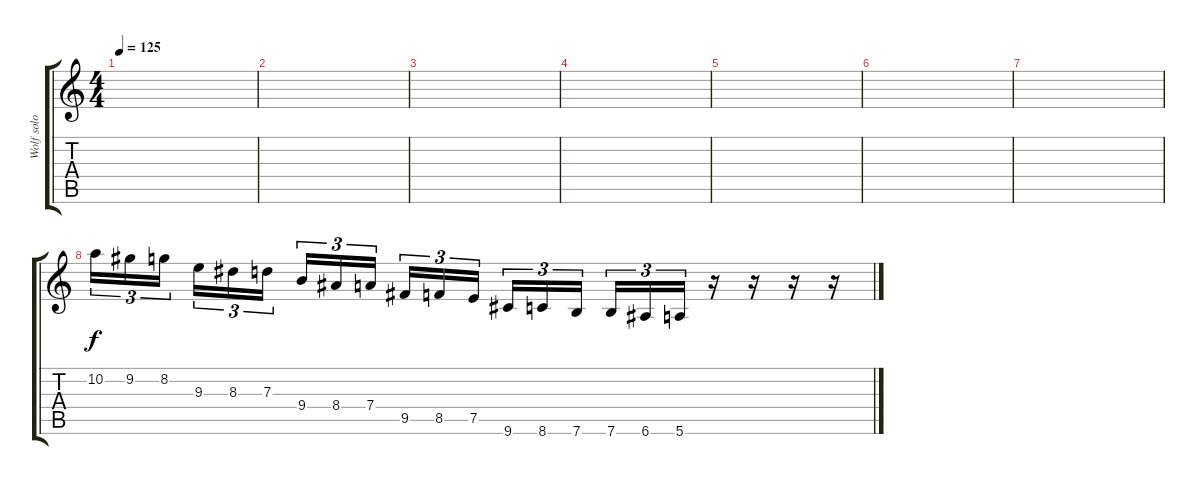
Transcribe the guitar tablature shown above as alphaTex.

\track ("Wolf solo" "Wolf solo") {instrument distortionguitar}
\staff {score tabs}
\tuning (E4 B3 G3 D3 A2 E2) {hide}
\ts (4 4)
\tempo 125
\clef g2
\ks c
|
|
|
|
|
|
|
10.2.16{tu (3 2)} 9.2.16{tu (3 2)} 8.2.16{tu (3 2)} 9.3.16{tu (3 2)} 8.3.16{tu (3 2)} 7.3.16{tu (3 2)} 9.4.16{tu (3 2)} 8.4.16{tu (3 2)} 7.4.16{tu (3 2)} 9.5.16{tu (3 2)} 8.5.16{tu (3 2)} 7.5.16{tu (3 2)} 9.6.16{tu (3 2)} 8.6.16{tu (3 2)} 7.6.16{tu (3 2)} 7.6.16{tu (3 2)} 6.6.16{tu (3 2)} 5.6.16{tu (3 2)} r.16 r.16 r.16 r.16
